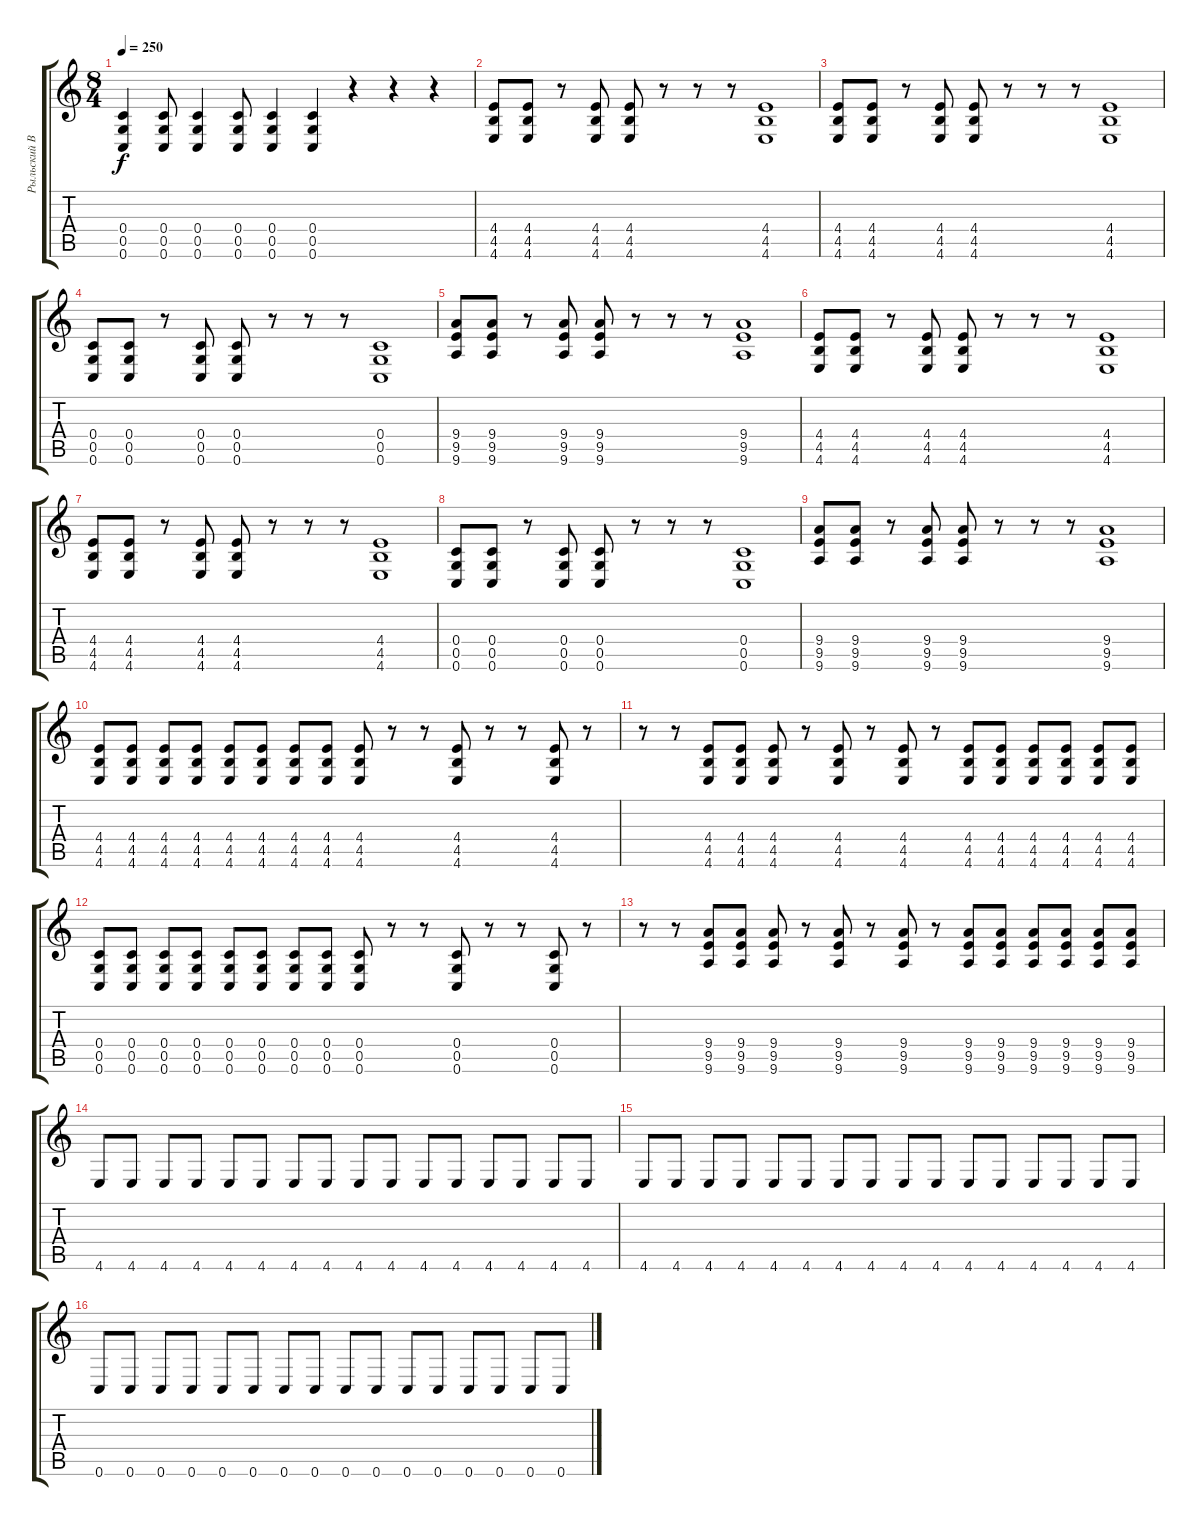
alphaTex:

\track ("Рыльский Владислав" "Рыльский В") {instrument distortionguitar}
\staff {score tabs}
\tuning (D4 A3 F3 C3 G2 C2) {hide}
\ts (8 4)
\tempo 250
\clef g2
\ks c
(0.4 0.5 0.6).4{dy f} (0.4 0.5 0.6).8 (0.4 0.5 0.6).4 (0.4 0.5 0.6).8 (0.4 0.5 0.6).4 (0.4 0.5 0.6).4 r.4 r.4 r.4 |
(4.4 4.5 4.6).8 (4.4 4.5 4.6).8 r.8 (4.4 4.5 4.6).8 (4.4 4.5 4.6).8 r.8 r.8 r.8 (4.4 4.5 4.6).1 |
(4.4 4.5 4.6).8 (4.4 4.5 4.6).8 r.8 (4.4 4.5 4.6).8 (4.4 4.5 4.6).8 r.8 r.8 r.8 (4.4 4.5 4.6).1 |
(0.4 0.5 0.6).8 (0.4 0.5 0.6).8 r.8 (0.4 0.5 0.6).8 (0.4 0.5 0.6).8 r.8 r.8 r.8 (0.4 0.5 0.6).1 |
(9.4 9.5 9.6).8 (9.4 9.5 9.6).8 r.8 (9.4 9.5 9.6).8 (9.4 9.5 9.6).8 r.8 r.8 r.8 (9.4 9.5 9.6).1 |
(4.4 4.5 4.6).8 (4.4 4.5 4.6).8 r.8 (4.4 4.5 4.6).8 (4.4 4.5 4.6).8 r.8 r.8 r.8 (4.4 4.5 4.6).1 |
(4.4 4.5 4.6).8 (4.4 4.5 4.6).8 r.8 (4.4 4.5 4.6).8 (4.4 4.5 4.6).8 r.8 r.8 r.8 (4.4 4.5 4.6).1 |
(0.4 0.5 0.6).8 (0.4 0.5 0.6).8 r.8 (0.4 0.5 0.6).8 (0.4 0.5 0.6).8 r.8 r.8 r.8 (0.4 0.5 0.6).1 |
(9.4 9.5 9.6).8 (9.4 9.5 9.6).8 r.8 (9.4 9.5 9.6).8 (9.4 9.5 9.6).8 r.8 r.8 r.8 (9.4 9.5 9.6).1 |
(4.4 4.5 4.6).8 (4.4 4.5 4.6).8 (4.4 4.5 4.6).8 (4.4 4.5 4.6).8 (4.4 4.5 4.6).8 (4.4 4.5 4.6).8 (4.4 4.5 4.6).8 (4.4 4.5 4.6).8 (4.4 4.5 4.6).8 r.8 r.8 (4.4 4.5 4.6).8 r.8 r.8 (4.4 4.5 4.6).8 r.8 |
r.8 r.8 (4.4 4.5 4.6).8 (4.4 4.5 4.6).8 (4.4 4.5 4.6).8 r.8 (4.4 4.5 4.6).8 r.8 (4.4 4.5 4.6).8 r.8 (4.4 4.5 4.6).8 (4.4 4.5 4.6).8 (4.4 4.5 4.6).8 (4.4 4.5 4.6).8 (4.4 4.5 4.6).8 (4.4 4.5 4.6).8 |
(0.4 0.5 0.6).8 (0.4 0.5 0.6).8 (0.4 0.5 0.6).8 (0.4 0.5 0.6).8 (0.4 0.5 0.6).8 (0.4 0.5 0.6).8 (0.4 0.5 0.6).8 (0.4 0.5 0.6).8 (0.4 0.5 0.6).8 r.8 r.8 (0.4 0.5 0.6).8 r.8 r.8 (0.4 0.5 0.6).8 r.8 |
r.8 r.8 (9.4 9.5 9.6).8 (9.4 9.5 9.6).8 (9.4 9.5 9.6).8 r.8 (9.4 9.5 9.6).8 r.8 (9.4 9.5 9.6).8 r.8 (9.4 9.5 9.6).8 (9.4 9.5 9.6).8 (9.4 9.5 9.6).8 (9.4 9.5 9.6).8 (9.4 9.5 9.6).8 (9.4 9.5 9.6).8 |
4.6.8 4.6.8 4.6.8 4.6.8 4.6.8 4.6.8 4.6.8 4.6.8 4.6.8 4.6.8 4.6.8 4.6.8 4.6.8 4.6.8 4.6.8 4.6.8 |
4.6.8 4.6.8 4.6.8 4.6.8 4.6.8 4.6.8 4.6.8 4.6.8 4.6.8 4.6.8 4.6.8 4.6.8 4.6.8 4.6.8 4.6.8 4.6.8 |
0.6.8 0.6.8 0.6.8 0.6.8 0.6.8 0.6.8 0.6.8 0.6.8 0.6.8 0.6.8 0.6.8 0.6.8 0.6.8 0.6.8 0.6.8 0.6.8
